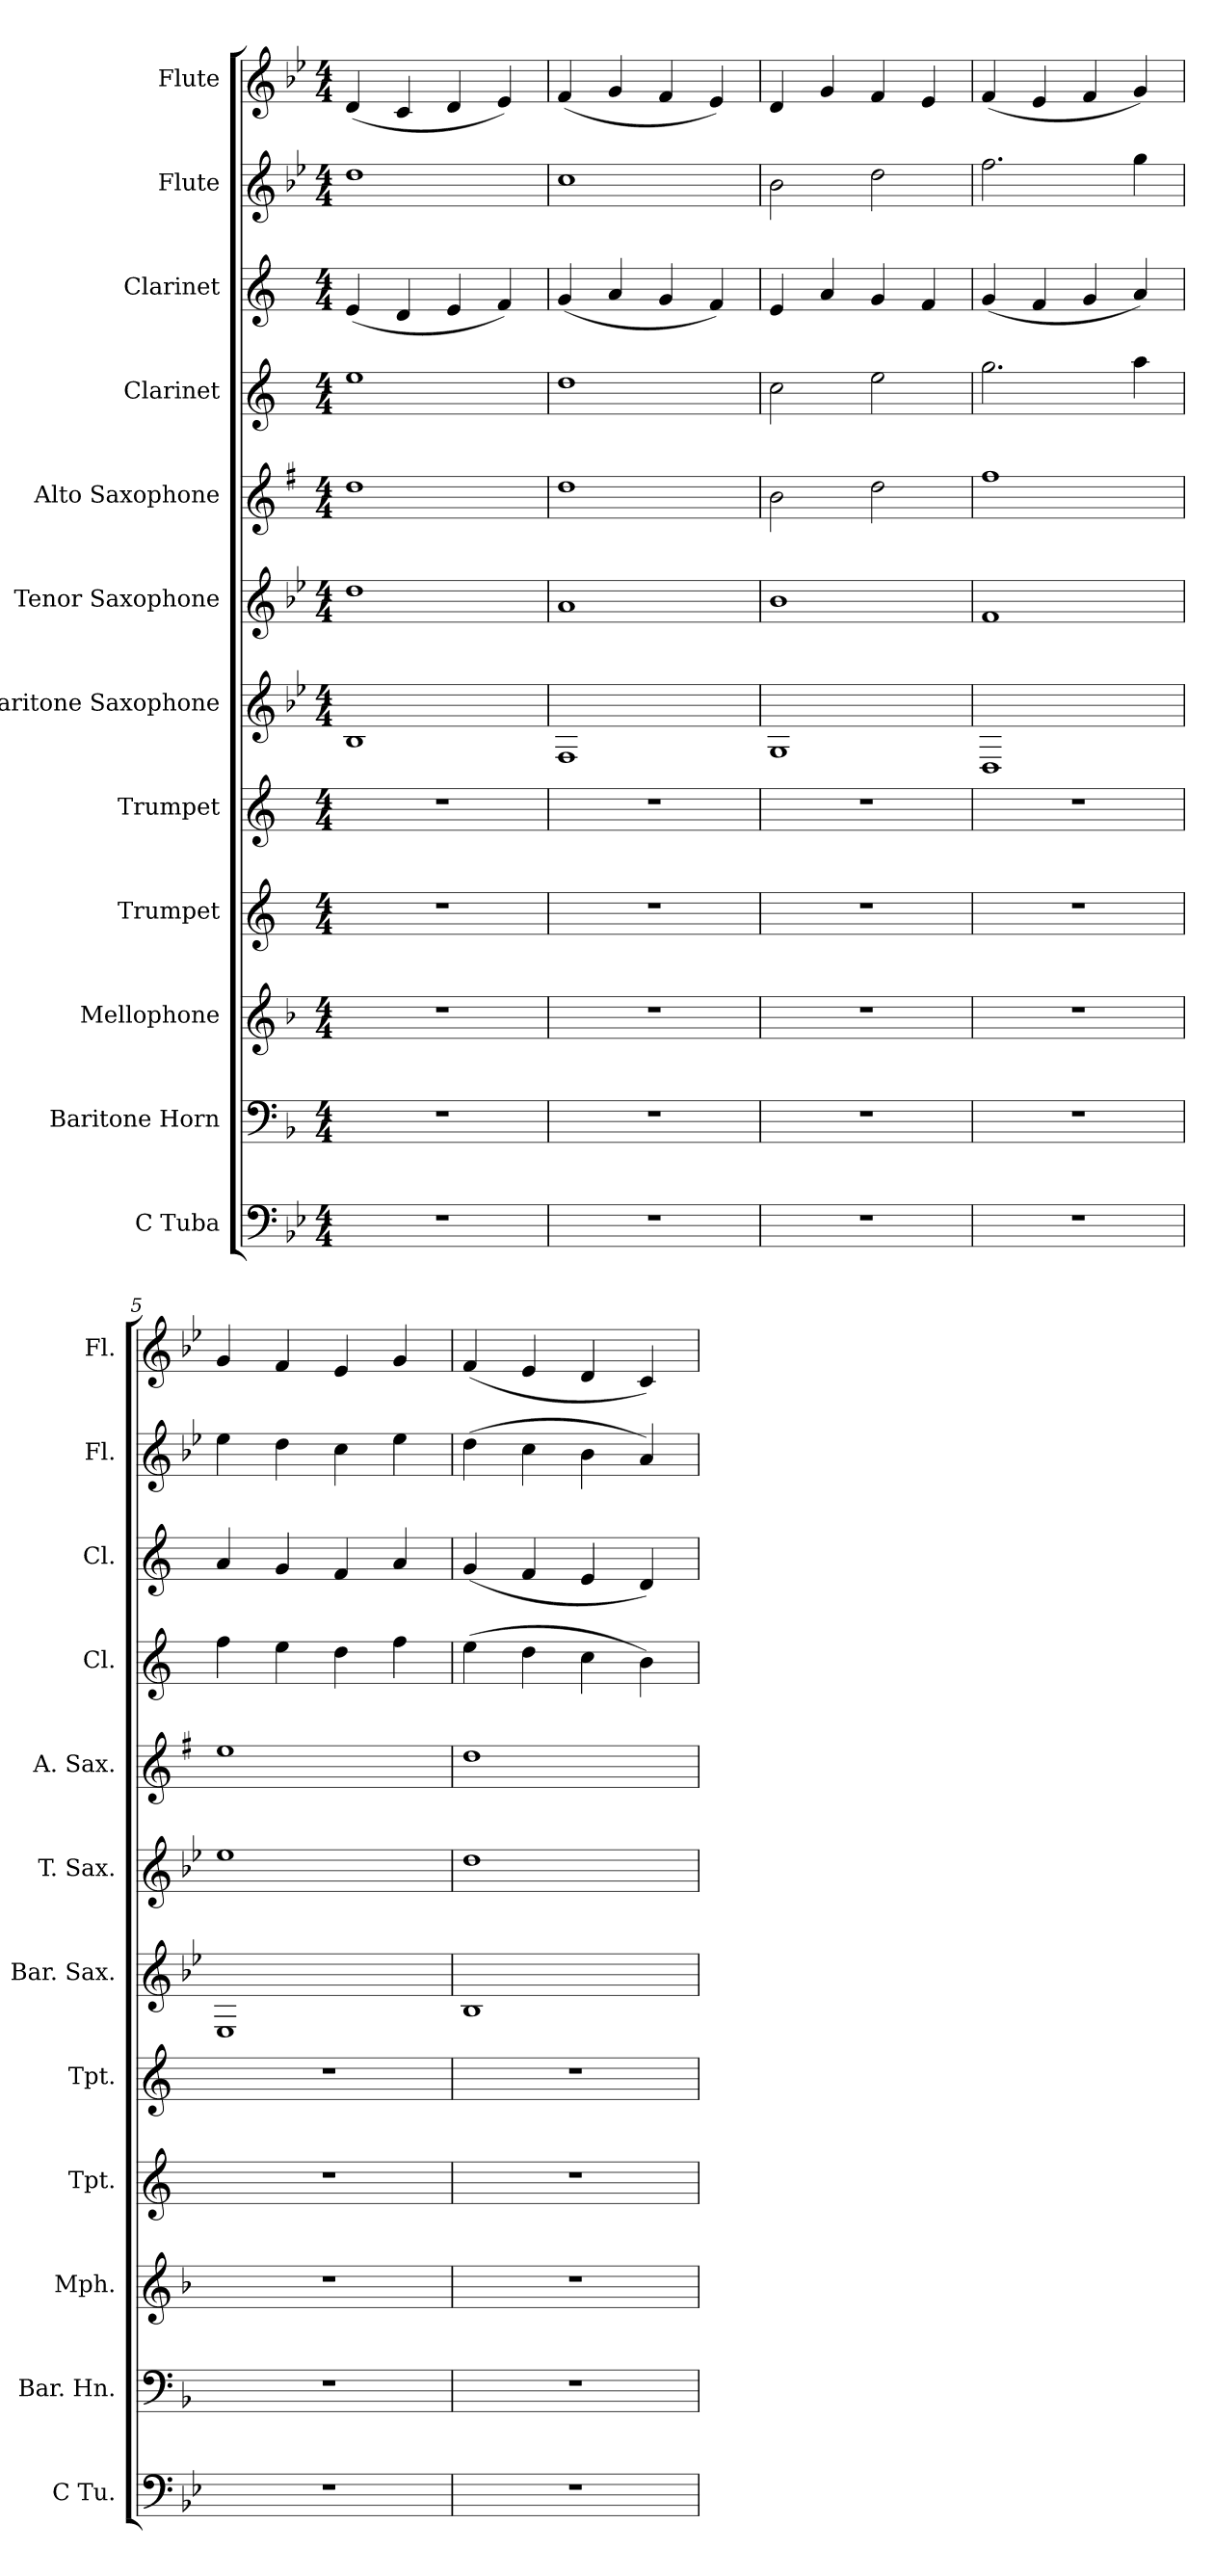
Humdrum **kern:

**kern	**kern	**kern	**kern	**kern	**kern	**kern	**kern	**kern	**kern	**kern	**kern
*part12	*part11	*part10	*part9	*part8	*part7	*part6	*part5	*part4	*part3	*part2	*part1
*staff12	*staff11	*staff10	*staff9	*staff8	*staff7	*staff6	*staff5	*staff4	*staff3	*staff2	*staff1
*I"C Tuba	*I"Baritone Horn	*I"Mellophone	*I"Trumpet	*I"Trumpet	*I"Baritone Saxophone	*I"Tenor Saxophone	*I"Alto Saxophone	*I"Clarinet	*I"Clarinet	*I"Flute	*I"Flute
*I'C Tu.	*I'Bar. Hn.	*I'Mph.	*I'Tpt.	*I'Tpt.	*I'Bar. Sax.	*I'T. Sax.	*I'A. Sax.	*I'Cl.	*I'Cl.	*I'Fl.	*I'Fl.
*clefF4	*clefF4	*clefG2	*clefG2	*clefG2	*clefG2	*clefG2	*clefG2	*clefG2	*clefG2	*clefG2	*clefG2
*	*ITrd4c7	*ITrd4c7	*ITrd1c2	*ITrd1c2	*ITrd12c21	*ITrd8c14	*ITrd5c9	*ITrd1c2	*ITrd1c2	*	*
*k[b-e-]	*k[b-e-]	*k[b-e-]	*k[b-e-]	*k[b-e-]	*k[b-e-]	*k[b-e-]	*k[b-e-]	*k[b-e-]	*k[b-e-]	*k[b-e-]	*k[b-e-]
*M4/4	*M4/4	*M4/4	*M4/4	*M4/4	*M4/4	*M4/4	*M4/4	*M4/4	*M4/4	*M4/4	*M4/4
=1	=1	=1	=1	=1	=1	=1	=1	=1	=1	=1	=1
1r	1r	1r	1r	1r	1BB-	1d	1f	1dd	(4d/	1dd	(4d/
.	.	.	.	.	.	.	.	.	4c/	.	4c/
.	.	.	.	.	.	.	.	.	4d/	.	4d/
.	.	.	.	.	.	.	.	.	4e-/)	.	4e-/)
=2	=2	=2	=2	=2	=2	=2	=2	=2	=2	=2	=2
1r	1r	1r	1r	1r	1FF	1A	1f	1cc	(4f/	1cc	(4f/
.	.	.	.	.	.	.	.	.	4g/	.	4g/
.	.	.	.	.	.	.	.	.	4f/	.	4f/
.	.	.	.	.	.	.	.	.	4e-/)	.	4e-/)
=3	=3	=3	=3	=3	=3	=3	=3	=3	=3	=3	=3
1r	1r	1r	1r	1r	1GG	1B-	2d\	2b-\	4d/	2b-\	4d/
.	.	.	.	.	.	.	.	.	4g/	.	4g/
.	.	.	.	.	.	.	2f\	2dd\	4f/	2dd\	4f/
.	.	.	.	.	.	.	.	.	4e-/	.	4e-/
=4	=4	=4	=4	=4	=4	=4	=4	=4	=4	=4	=4
1r	1r	1r	1r	1r	1DD	1F	1a	2.ff\	(4f/	2.ff\	(4f/
.	.	.	.	.	.	.	.	.	4e-/	.	4e-/
.	.	.	.	.	.	.	.	.	4f/	.	4f/
.	.	.	.	.	.	.	.	4gg\	4g/)	4gg\	4g/)
=5	=5	=5	=5	=5	=5	=5	=5	=5	=5	=5	=5
1r	1r	1r	1r	1r	1EE-	1e-	1g	4ee-\	4g/	4ee-\	4g/
.	.	.	.	.	.	.	.	4dd\	4f/	4dd\	4f/
.	.	.	.	.	.	.	.	4cc\	4e-/	4cc\	4e-/
.	.	.	.	.	.	.	.	4ee-\	4g/	4ee-\	4g/
=6	=6	=6	=6	=6	=6	=6	=6	=6	=6	=6	=6
1r	1r	1r	1r	1r	1BB-	1d	1f	(4dd\	(4f/	(4dd\	(4f/
.	.	.	.	.	.	.	.	4cc\	4e-/	4cc\	4e-/
.	.	.	.	.	.	.	.	4b-\	4d/	4b-\	4d/
.	.	.	.	.	.	.	.	4a\)	4c/)	4a/)	4c/)
=	=	=	=	=	=	=	=	=	=	=	=
*-	*-	*-	*-	*-	*-	*-	*-	*-	*-	*-	*-
